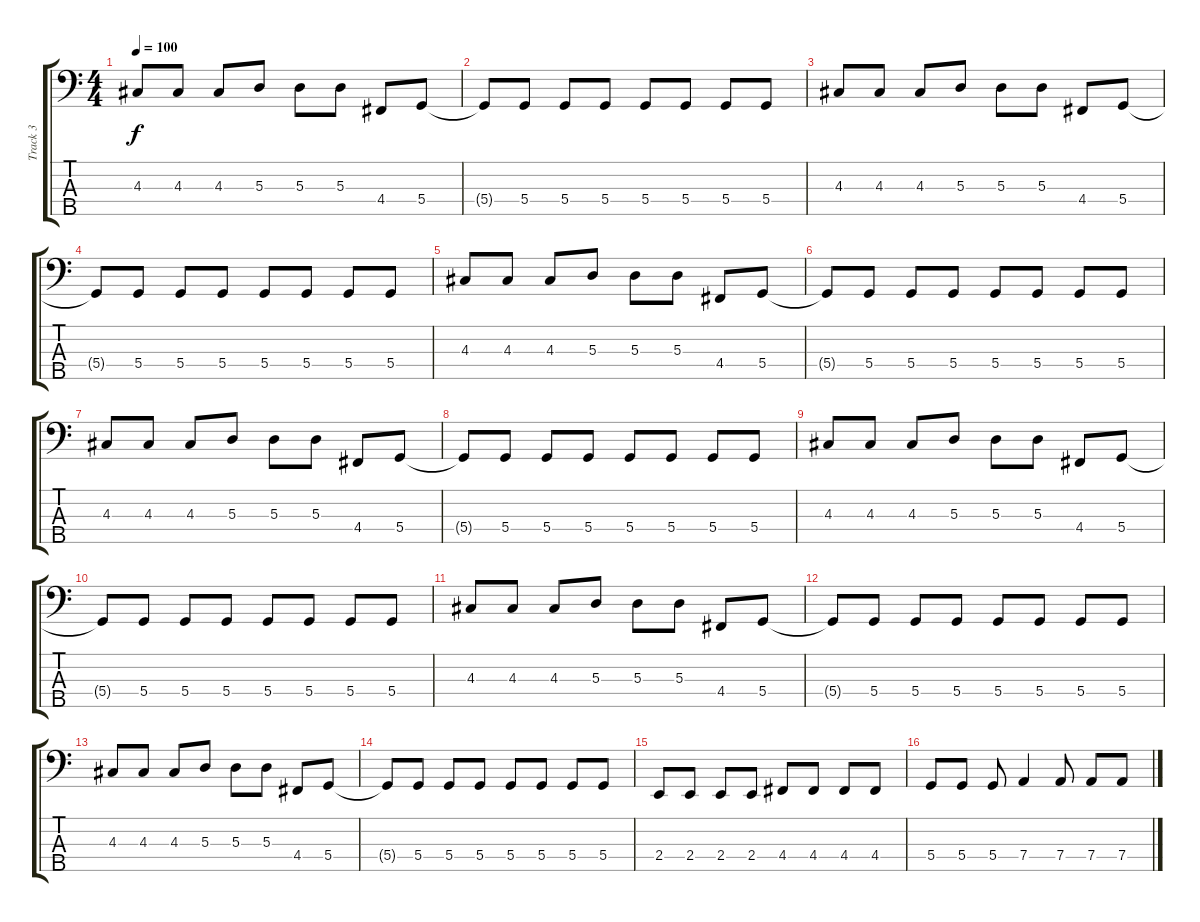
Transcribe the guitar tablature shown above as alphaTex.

\track ("Track 3" "Track 3") {instrument electricbassfinger}
\staff {score tabs}
\tuning (G2 D2 A1 D1 B0) {hide}
\ts (4 4)
\tempo 100
\clef f4
\ks c
4.3.8{dy f} 4.3.8 4.3.8 5.3.8 5.3.8 5.3.8 4.4.8 5.4.8 |
5.4{t}.8 5.4.8 5.4.8 5.4.8 5.4.8 5.4.8 5.4.8 5.4.8 |
4.3.8 4.3.8 4.3.8 5.3.8 5.3.8 5.3.8 4.4.8 5.4.8 |
5.4{t}.8 5.4.8 5.4.8 5.4.8 5.4.8 5.4.8 5.4.8 5.4.8 |
4.3.8 4.3.8 4.3.8 5.3.8 5.3.8 5.3.8 4.4.8 5.4.8 |
5.4{t}.8 5.4.8 5.4.8 5.4.8 5.4.8 5.4.8 5.4.8 5.4.8 |
4.3.8 4.3.8 4.3.8 5.3.8 5.3.8 5.3.8 4.4.8 5.4.8 |
5.4{t}.8 5.4.8 5.4.8 5.4.8 5.4.8 5.4.8 5.4.8 5.4.8 |
4.3.8 4.3.8 4.3.8 5.3.8 5.3.8 5.3.8 4.4.8 5.4.8 |
5.4{t}.8 5.4.8 5.4.8 5.4.8 5.4.8 5.4.8 5.4.8 5.4.8 |
4.3.8 4.3.8 4.3.8 5.3.8 5.3.8 5.3.8 4.4.8 5.4.8 |
5.4{t}.8 5.4.8 5.4.8 5.4.8 5.4.8 5.4.8 5.4.8 5.4.8 |
4.3.8 4.3.8 4.3.8 5.3.8 5.3.8 5.3.8 4.4.8 5.4.8 |
5.4{t}.8 5.4.8 5.4.8 5.4.8 5.4.8 5.4.8 5.4.8 5.4.8 |
2.4.8 2.4.8 2.4.8 2.4.8 4.4.8 4.4.8 4.4.8 4.4.8 |
5.4.8 5.4.8 5.4.8 7.4.4 7.4.8 7.4.8 7.4.8
